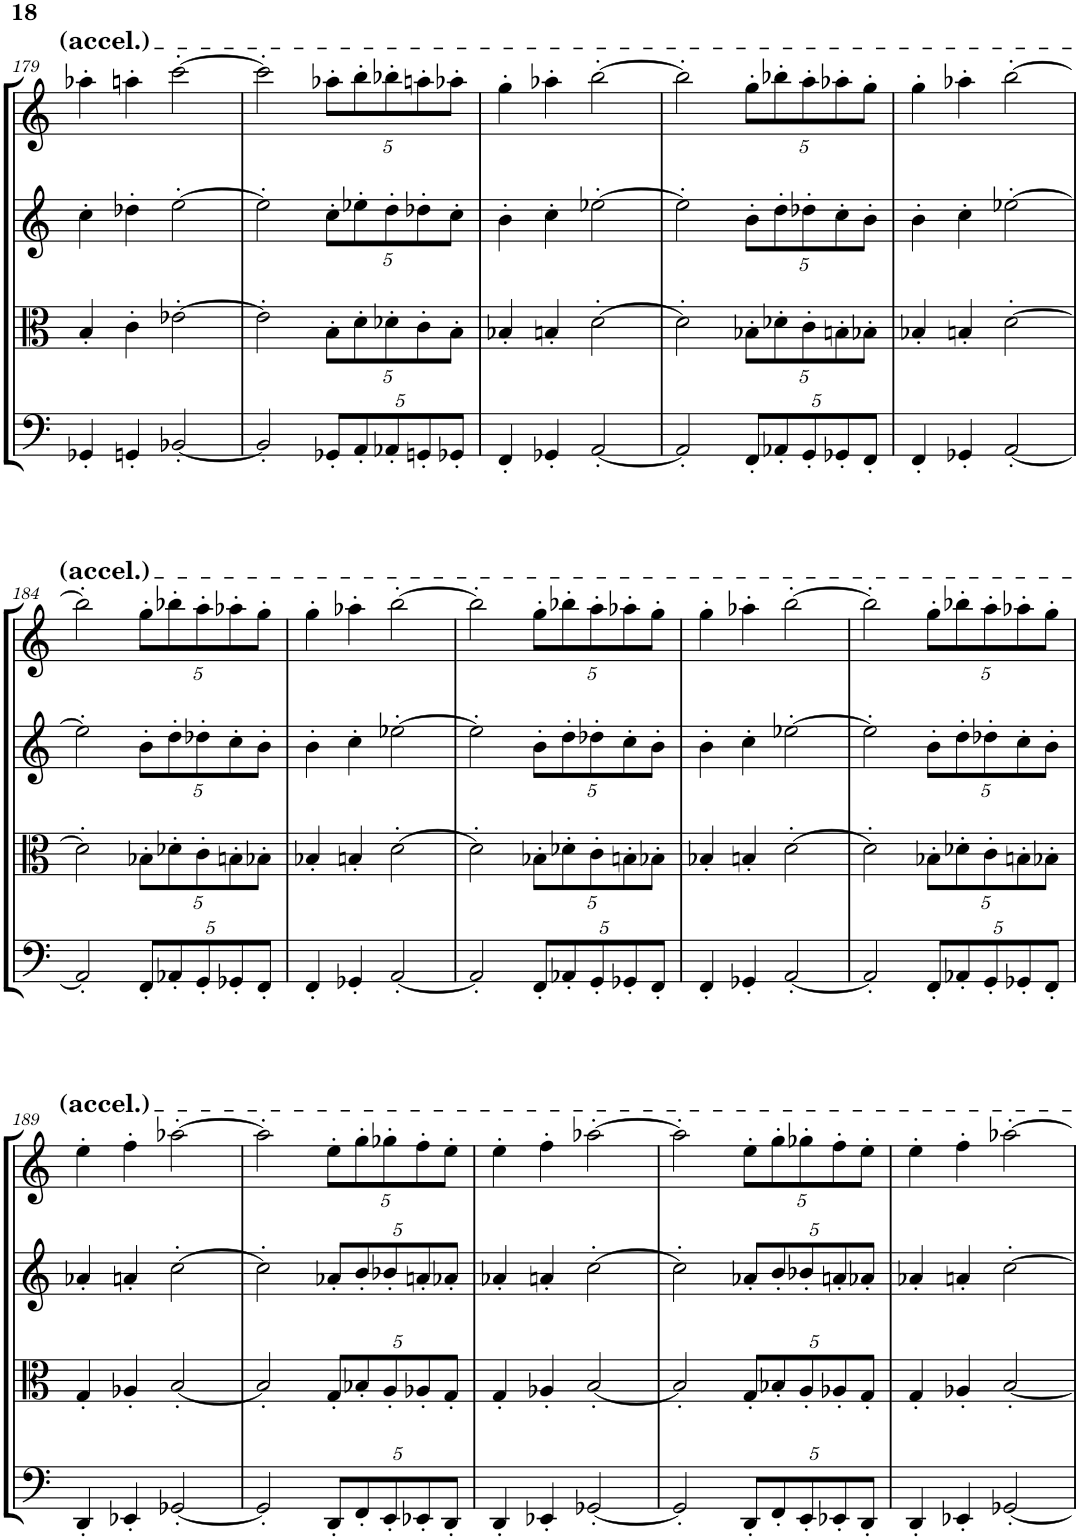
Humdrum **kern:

**kern	**kern	**kern	**kern
*part4	*part3	*part2	*part1
*staff4	*staff3	*staff2	*staff1
*I"Violoncello	*I"Viola	*I"Violin II	*I"Violin I
*I'Vc	*I'Vla	*I'Vln	*I'Vln
!!LO:PB:g=z
*clefF4	*clefC3	*clefG2	*clefG2
*k[]	*k[]	*k[]	*k[]
*M4/4	*M4/4	*M4/4	*M4/4
=179	=179	=179	=179
4GG-X'/	4B'/	4cc'\	4aa-X'\
4GGn'/	4c'\	4dd-X'\	4aan'\
[2BB-X'/	[2e-X'\	[2ee'\	[2ccc'\
=180	=180	=180	=180
2BB-'/]	2e-'\]	2ee'\]	2ccc'\]
*Xbrackettup	*Xbrackettup	*Xbrackettup	*Xbrackettup
10GG-X'/L	10B'\L	10cc'\L	10aa-X'\L
10AA'/	10d'\	10ee-X'\	10bb'\
10AA-X'/	10d-X'\	10dd'\	10bb-X'\
10GGn'/	10c'\	10dd-X'\	10aan'\
10GG-X'/J	10B'\J	10cc'\J	10aa-X'\J
=181	=181	=181	=181
4FF'/	4B-X'/	4b'\	4gg'\
4GG-X'/	4Bn'/	4cc'\	4aa-X'\
[2AA'/	[2d'\	[2ee-X'\	[2bb'\
=182	=182	=182	=182
2AA'/]	2d'\]	2ee-'\]	2bb'\]
10FF'/L	10B-X'\L	10b'\L	10gg'\L
10AA-X'/	10d-X'\	10dd'\	10bb-X'\
10GG'/	10c'\	10dd-X'\	10aa'\
10GG-X'/	10Bn'\	10cc'\	10aa-X'\
10FF'/J	10B-X'\J	10b'\J	10gg'\J
=183	=183	=183	=183
4FF'/	4B-X'/	4b'\	4gg'\
4GG-X'/	4Bn'/	4cc'\	4aa-X'\
[2AA'/	[2d'\	[2ee-X'\	[2bb'\
!!LO:LB:g=z
=184	=184	=184	=184
2AA'/]	2d'\]	2ee-'\]	2bb'\]
10FF'/L	10B-X'\L	10b'\L	10gg'\L
10AA-X'/	10d-X'\	10dd'\	10bb-X'\
10GG'/	10c'\	10dd-X'\	10aa'\
10GG-X'/	10Bn'\	10cc'\	10aa-X'\
10FF'/J	10B-X'\J	10b'\J	10gg'\J
=185	=185	=185	=185
4FF'/	4B-X'/	4b'\	4gg'\
4GG-X'/	4Bn'/	4cc'\	4aa-X'\
[2AA'/	[2d'\	[2ee-X'\	[2bb'\
=186	=186	=186	=186
2AA'/]	2d'\]	2ee-'\]	2bb'\]
10FF'/L	10B-X'\L	10b'\L	10gg'\L
10AA-X'/	10d-X'\	10dd'\	10bb-X'\
10GG'/	10c'\	10dd-X'\	10aa'\
10GG-X'/	10Bn'\	10cc'\	10aa-X'\
10FF'/J	10B-X'\J	10b'\J	10gg'\J
=187	=187	=187	=187
4FF'/	4B-X'/	4b'\	4gg'\
4GG-X'/	4Bn'/	4cc'\	4aa-X'\
[2AA'/	[2d'\	[2ee-X'\	[2bb'\
=188	=188	=188	=188
2AA'/]	2d'\]	2ee-'\]	2bb'\]
10FF'/L	10B-X'\L	10b'\L	10gg'\L
10AA-X'/	10d-X'\	10dd'\	10bb-X'\
10GG'/	10c'\	10dd-X'\	10aa'\
10GG-X'/	10Bn'\	10cc'\	10aa-X'\
10FF'/J	10B-X'\J	10b'\J	10gg'\J
!!LO:LB:g=z
=189	=189	=189	=189
4DD'/	4G'/	4a-X'/	4ee'\
4EE-X'/	4A-X'/	4an'/	4ff'\
[2GG-X'/	[2B'/	[2cc'\	[2aa-X'\
=190	=190	=190	=190
2GG-'/]	2B'/]	2cc'\]	2aa-'\]
10DD'/L	10G'/L	10a-X'/L	10ee'\L
10FF'/	10B-X'/	10b'/	10gg'\
10EE'/	10A'/	10b-X'/	10gg-X'\
10EE-X'/	10A-X'/	10an'/	10ff'\
10DD'/J	10G'/J	10a-X'/J	10ee'\J
=191	=191	=191	=191
4DD'/	4G'/	4a-X'/	4ee'\
4EE-X'/	4A-X'/	4an'/	4ff'\
[2GG-X'/	[2B'/	[2cc'\	[2aa-X'\
=192	=192	=192	=192
2GG-'/]	2B'/]	2cc'\]	2aa-'\]
10DD'/L	10G'/L	10a-X'/L	10ee'\L
10FF'/	10B-X'/	10b'/	10gg'\
10EE'/	10A'/	10b-X'/	10gg-X'\
10EE-X'/	10A-X'/	10an'/	10ff'\
10DD'/J	10G'/J	10a-X'/J	10ee'\J
=193	=193	=193	=193
4DD'/	4G'/	4a-X'/	4ee'\
4EE-X'/	4A-X'/	4an'/	4ff'\
[2GG-X'/	[2B'/	[2cc'\	[2aa-X'\
=	=	=	=
*-	*-	*-	*-
